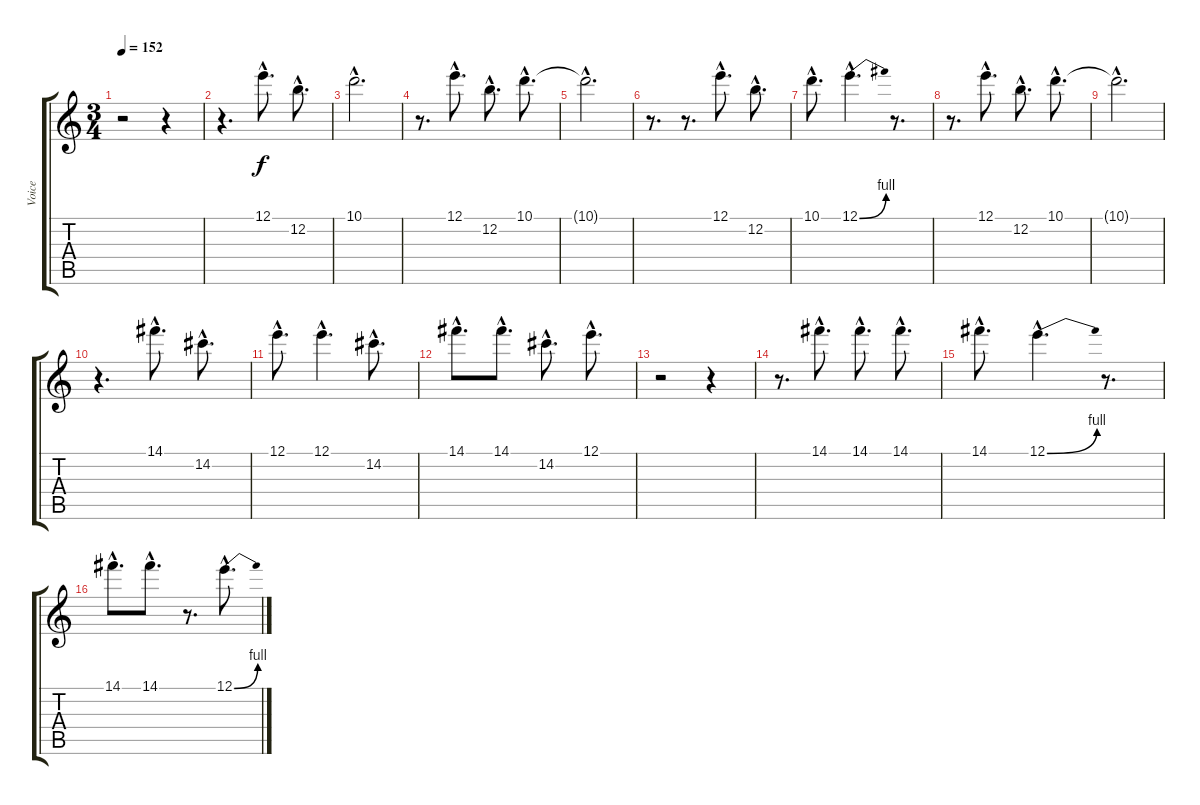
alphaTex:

\track ("Voice" "Voice") {instrument acousticguitarnylon}
\staff {score tabs}
\tuning (E4 B3 G3 D3 A2 E2) {hide}
\ts (3 4)
\tempo 152
\clef g2
\ks c
r.2{dy f} r.4 |
r.4{d} 12.1{hac}.8{d} 12.2{hac}.8{d} |
10.1{hac}.2{d} |
r.8{d} 12.1{hac}.8{d} 12.2{hac}.8{d} 10.1{hac}.8{d} |
10.1{hac t}.2{d} |
r.8{d} r.8{d} 12.1{hac}.8{d} 12.2{hac}.8{d} |
10.1{hac}.8{d} 12.1{be (bend 0 0 60 4) hac}.4{d} r.8{d} |
r.8{d} 12.1{hac}.8{d} 12.2{hac}.8{d} 10.1{hac}.8{d} |
10.1{hac t}.2{d} |
r.4{d} 14.1{hac}.8{d} 14.2{hac}.8{d} |
12.1{hac}.8{d} 12.1{hac}.4{d} 14.2{hac}.8{d} |
14.1{hac}.8{d} 14.1{hac}.8{d} 14.2{hac}.8{d} 12.1{hac}.8{d} |
r.2 r.4 |
r.8{d} 14.1{hac}.8{d} 14.1{hac}.8{d} 14.1{hac}.8{d} |
14.1{hac}.8{d} 12.1{be (bend 0 0 60 4) hac}.4{d} r.8{d} |
14.1{hac}.8{d} 14.1{hac}.8{d} r.8{d} 12.1{be (bend 0 0 60 4) hac}.8{d}
